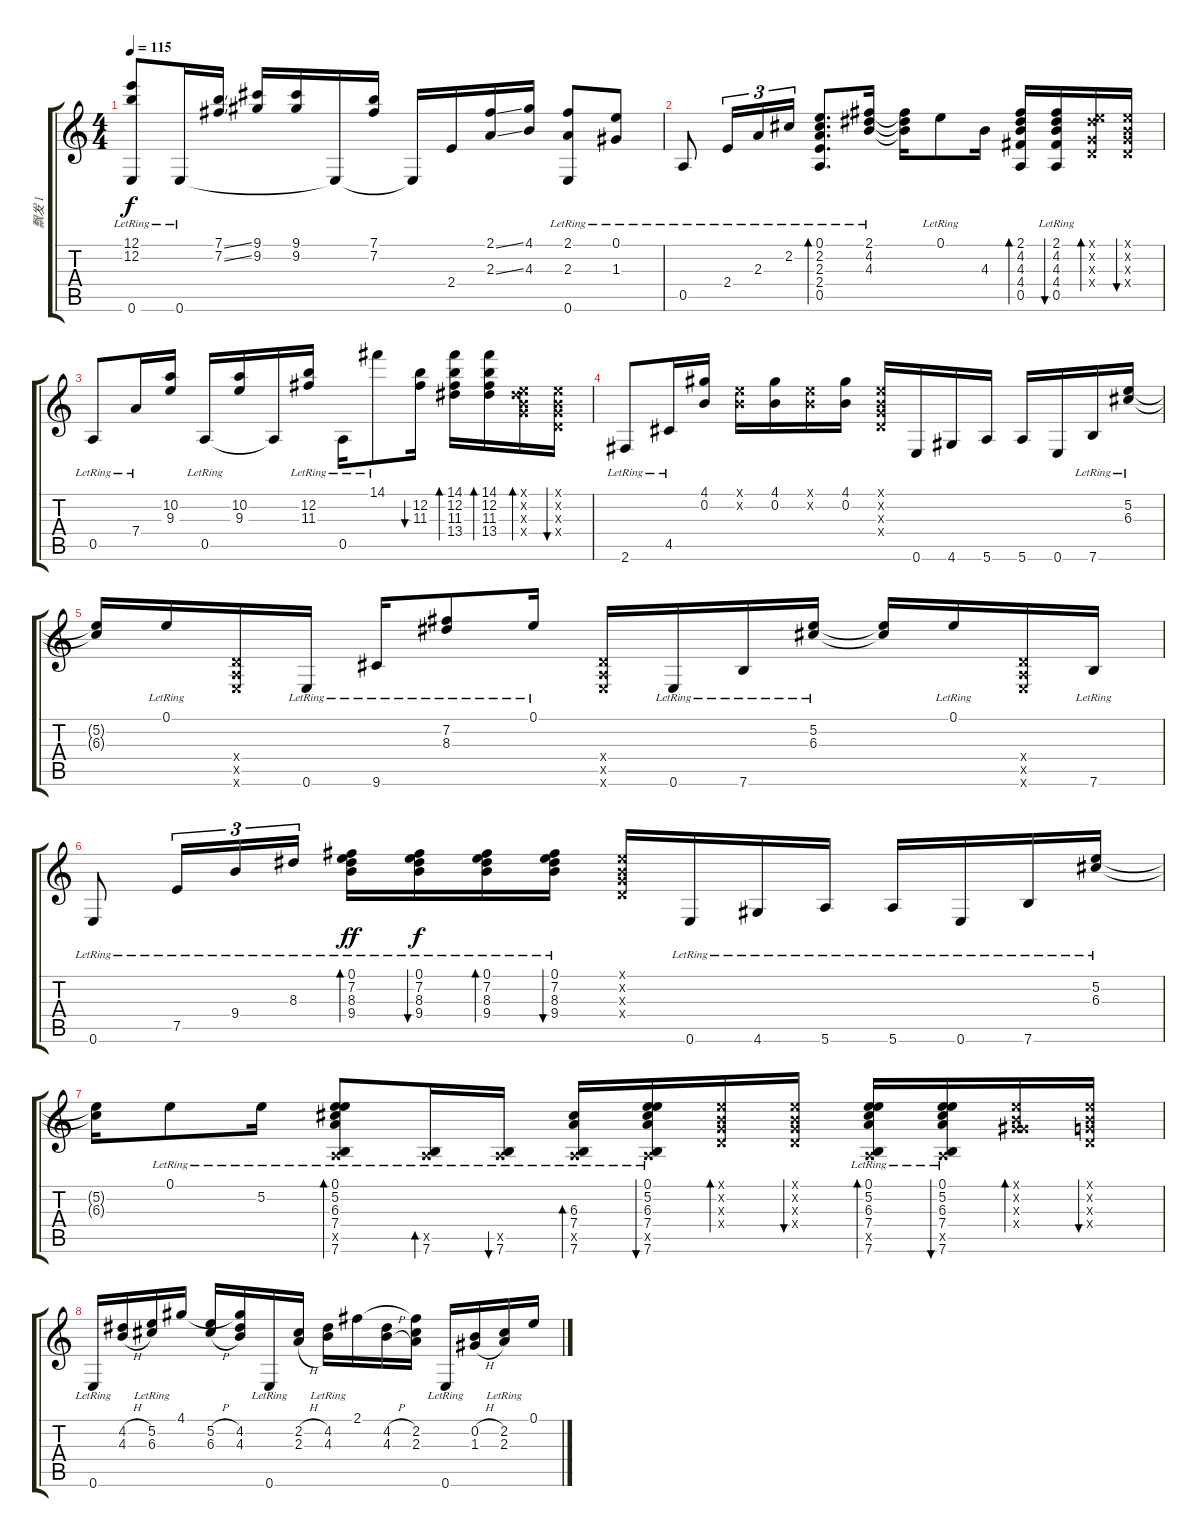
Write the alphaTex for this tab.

\track ("飘发 1" "飘发 1") {instrument acousticguitarnylon}
\staff {score tabs}
\tuning (E4 B3 G3 D3 A2 E2) {hide}
\ts (4 4)
\tempo 115
\clef g2
\ks c
(12.1{t} 12.2{t} 0.6{lr}).8{dy f} 0.6{lr}.16 (7.1{ss} 7.2{ss}).16 (9.1 9.2).16 (9.1 9.2).16 0.6{t}.16 (7.1 7.2).16 0.6{t}.16 2.4.16 (2.1{ss} 2.3{ss}).16 (4.1 4.3).16 (2.1 2.3 0.6{lr}).8 (0.1{lr} 1.3).8 |
0.5{lr}.8 2.4{lr}.16{tu (3 2)} 2.3{lr}.16{tu (3 2)} 2.2{lr}.16{tu (3 2)} (0.1{lr} 2.2{lr} 2.3{lr} 2.4{lr} 0.5{lr}).8{d bd 30} (2.1 4.2 4.3{lr}).16 (2.1{t} 4.2{t} 4.3{t}).16 0.1{lr}.8 4.3.16 (2.1 4.2 4.3 4.4 0.5).16{bd 30} (2.1 4.2 4.3 4.4 0.5{lr}).16{bu 30} (0.1{x} 4.2{x} 0.3{x} 0.4{x}).16{bd 30} (0.1{x} 0.2{x} 0.3{x} 0.4{x}).16{bu 30} |
0.5{lr}.8 7.4{lr}.16 (10.2 9.3).16 0.5{lr}.16 (10.2 9.3).16 0.5{t}.16 (12.2{lr} 11.3{lr}).16 0.5{lr}.16 14.1{lr}.8 (12.2 11.3).16{bu 30} (14.1 12.2 11.3 13.4).16{bd 30} (14.1 12.2 11.3 13.4).16{bd 30} (0.1{x} 0.2{x} 0.3{x} 13.4{x}).16{bd 30} (0.1{x} 0.2{x} 0.3{x} 0.4{x}).16{bu 30} |
2.6{lr}.8 4.5{lr}.16 (4.1 0.2).16 (0.1{x} 0.2{x}).16 (4.1 0.2).16 (0.1{x} 0.2{x}).16 (4.1 0.2).16 (0.1{x} 0.2{x} 0.3{x} 0.4{x}).16 0.6.16 4.6.16 5.6.16 5.6.16 0.6.16 7.6{lr}.16 (5.2{lr} 6.3{lr}).16 |
(5.2{t} 6.3{t}).16 0.1{lr}.16 (0.4{x} 0.5{x} 0.6{x}).16 0.6{lr}.16 9.6{lr}.16 (7.2{lr} 8.3{lr}).8 0.1{lr}.16 (0.4{x} 0.5{x} 0.6{x}).16 0.6{lr}.16 7.6{lr}.16 (5.2{lr} 6.3{lr}).16 (5.2{t} 6.3{t}).16 0.1{lr}.16 (0.4{x} 0.5{x} 0.6{x}).16 7.6{lr}.16 |
0.6{lr}.8 7.5{lr}.16{tu (3 2)} 9.4{lr}.16{tu (3 2)} 8.3{lr}.16{tu (3 2)} (0.1{lr} 7.2{lr} 8.3{lr} 9.4{lr}).16{bd 30 dy ff} (0.1{lr} 7.2{lr} 8.3{lr} 9.4{lr}).16{bu 30 dy f} (0.1{lr} 7.2{lr} 8.3{lr} 9.4{lr}).16{bd 30} (0.1{lr} 7.2{lr} 8.3{lr} 9.4{lr}).16{bu 30} (0.1{x} 0.2{x} 0.3{x} 0.4{x}).16 0.6{lr}.16 4.6{lr}.16 5.6{lr}.16 5.6{lr}.16 0.6{lr}.16 7.6{lr}.16 (5.2{lr} 6.3{lr}).16 |
(5.2{t} 6.3{t}).16 0.1{lr}.8 5.2{lr}.16 (0.1{lr} 5.2{lr} 6.3{lr} 7.4{lr} 0.5{x} 7.6{lr}).8{bd 30} (0.5{x} 7.6{lr}).16{bd 30} (0.5{x} 7.6{lr}).16{bu 30} (6.3{lr} 7.4{lr} 0.5{x} 7.6{lr}).16{bd 30} (0.1 5.2{lr} 6.3{lr} 7.4{lr} 0.5{x} 7.6{lr}).16{bu 30} (0.1{x} 0.2{x} 0.3{x} 0.4{x}).16{bd 30} (0.1{x} 0.2{x} 0.3{x} 0.4{x}).16{bu 30} (0.1{lr} 5.2{lr} 6.3{lr} 7.4{lr} 0.5{x} 7.6{lr}).16{bd 30} (0.1{lr} 5.2{lr} 6.3{lr} 7.4{lr} 0.5{x} 7.6{lr}).16{bu 30} (0.1{x} 0.2{x} 0.3{x} 6.4{x}).16{bd 30} (0.1{x} 0.2{x} 0.3{x} 0.4{x}).16{bu 30} |
0.6{lr}.16 (4.2{h} 4.3{h}).16 (5.2{lr} 6.3{lr}).16 4.1.16 (5.2{h} 6.3{h}).16 (4.1{t} 4.2 4.3).16 0.6{lr}.16 (2.2{h} 2.3{h}).16 (4.2{lr} 4.3{lr}).16 2.1.16 (4.2{h} 4.3{h}).16 (2.1{t} 2.2 2.3).16 0.6{lr}.16 (0.2{h} 1.3{h}).16 (2.2{lr} 2.3{lr}).16 0.1.16
